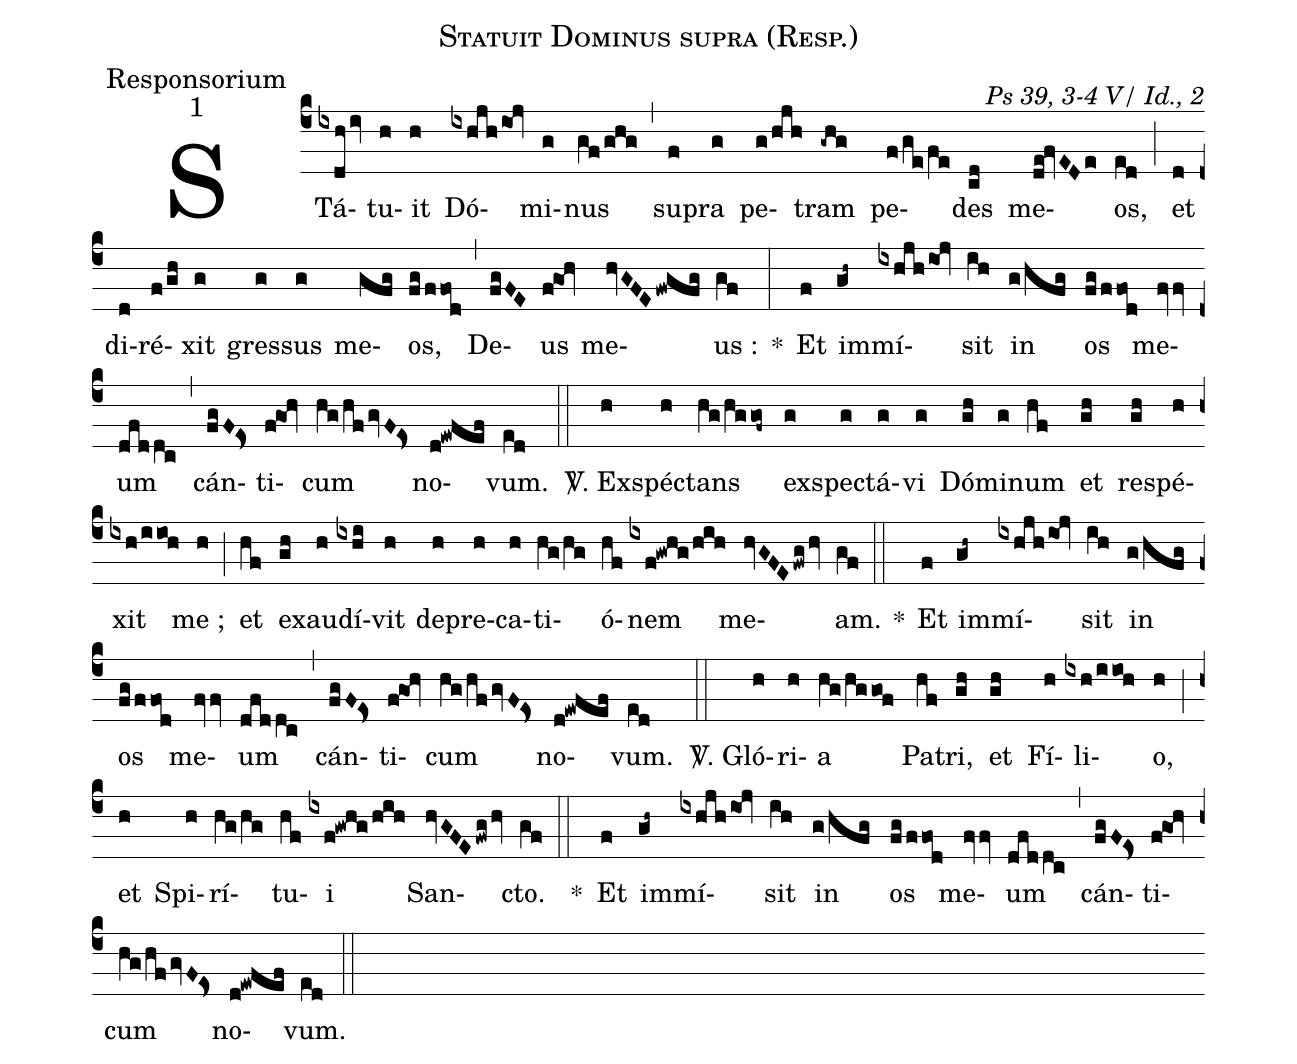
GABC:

name:Statuit Dominus supra (Resp.);
office-part:Responsorium;
mode:1;
commentary:Ps 39, 3-4 V/ Id., 2;
%%
(c4)STá(ixdh/iv)tu(h)it(h) Dó(ixhjhioj)mi(g)nus(gf/ghg) (,) su(f)pra(g) pe(g/hjh)tram(-ghg) pe(f/ge/fe)des(cd) me(de!fvEDe)os,(ed) (;) et(d) di(d)ré(f/gh)xit(g) gres(g)sus(g) me(gfg)os,(fg/ffod) (,) De(fgFE)us(f!goh) me(hvGFE/fwgfg)us :(gf) *(:) Et(f) im(gh~)mí(ixhjhioj)sit(ih) in(g/hfg) os(fg/ffod) me(fvfv)um(dfddc) (,) cán(fgF!Es>)ti(f!goh)cum(hg/hf/gvF!Es>) no(d!ewfef)vum.(ed) (::)

<sp>V/</sp>. Ex(h)spéc(h)tans(hg/hggof~) ex(g)spec(g)tá(g)vi(g) Dó(gh)mi(g)num(hf) et(gh) re(gh)spé(h)xit(ixh/iioh) me ;(h) (;) et(hf) ex(gh)au(h)dí(ixhi)vit(h) de(h)pre(h)ca(h)ti(hg/hg)ó(hf)nem(ixf!gwhg/hih) me(hvGFE/fwg/hv)am.(gf) (::)
*() Et(f) im(gh~)mí(ixhjhioj)sit(ih) in(g/hfg) os(fg/ffod) me(fvfv)um(dfddc) (,) cán(fgF!Es>)ti(f!goh)cum(hg/hf/gvF!Es>) no(d!ewfef)vum.(ed) (::)

<sp>V/</sp>. Gló(h)ri(h)a(hg/hggof) Pa(hf)tri,(gh) et(gh) Fí(h)li(ixh/iioh)o,(h) (;) et(h) Spi(h)rí(hg/hg)tu(hf)i(ixf!gwhg/hih) San(hvGFE/fwg/hv)cto.(gf) (::)
*() Et(f) im(gh~)mí(ixhjhioj)sit(ih) in(g/hfg) os(fg/ffod) me(fvfv)um(dfddc) (,) cán(fgF!Es>)ti(f!goh)cum(hg/hf/gvF!Es>) no(d!ewfef)vum.(ed) (::)
